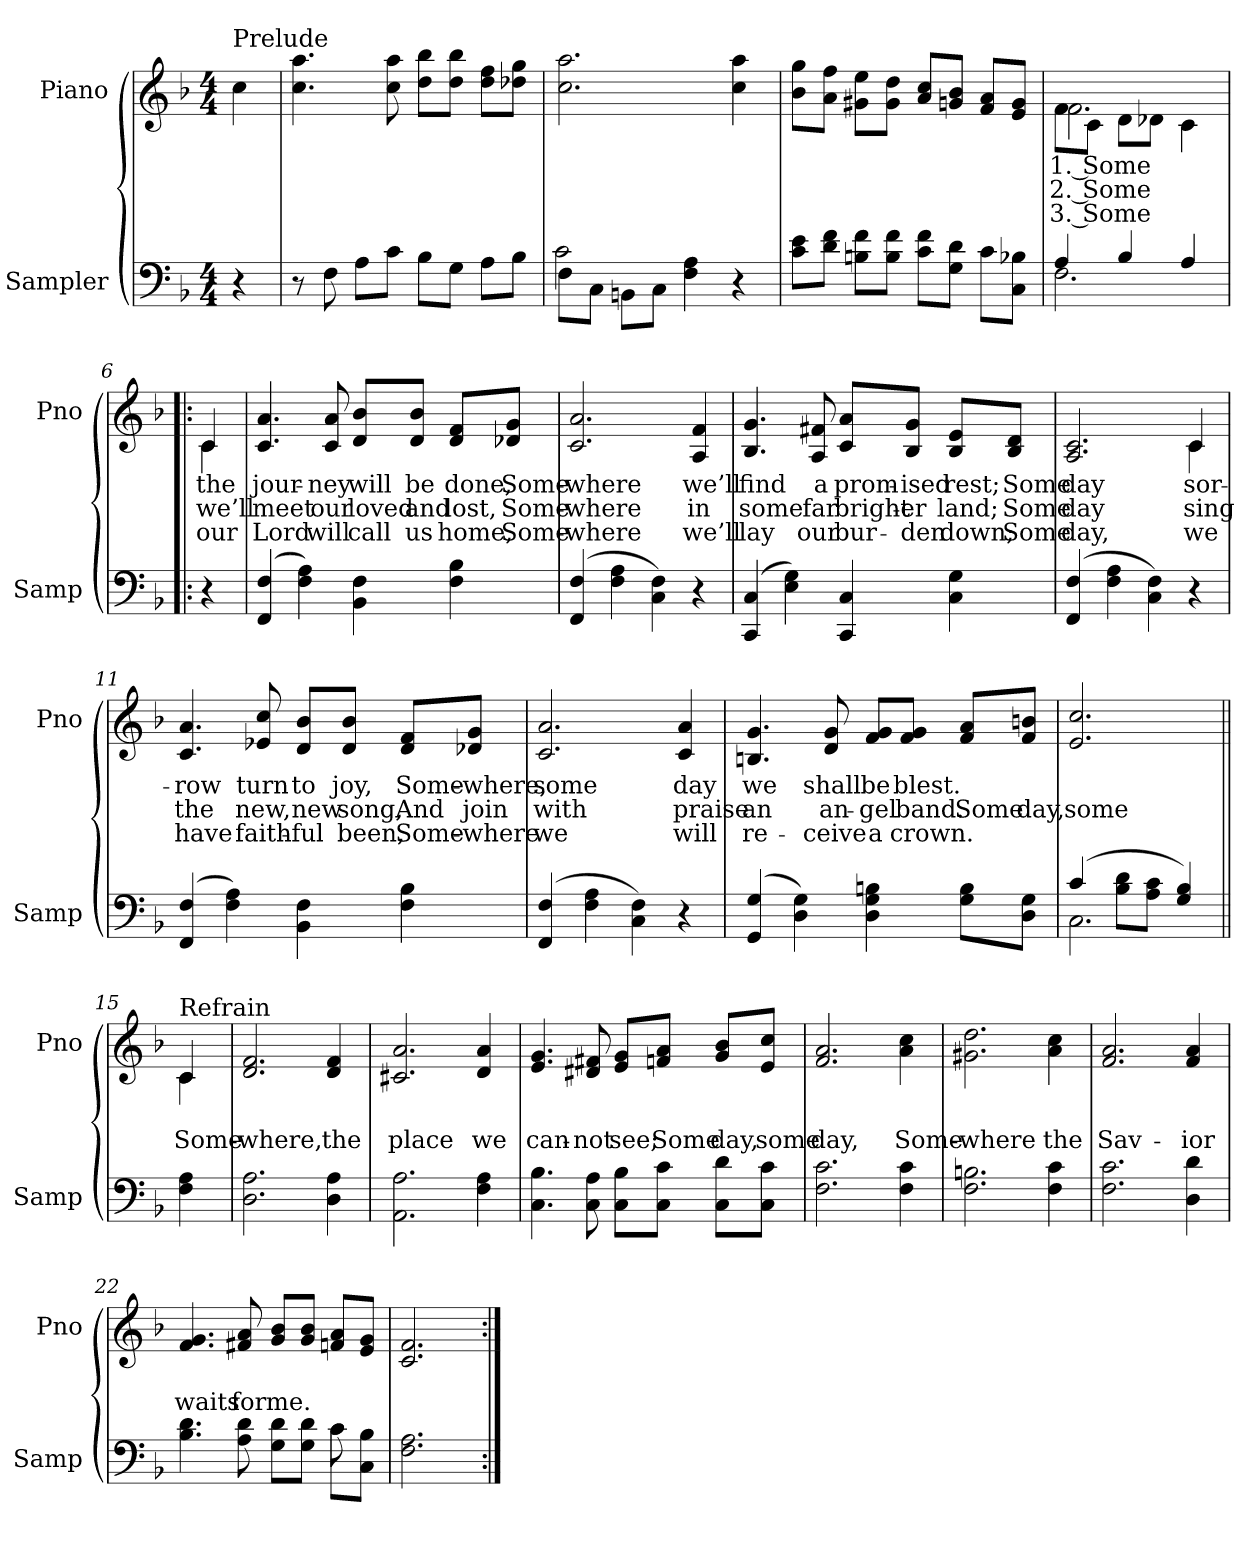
**kern	**kern	**text	**text	**text
*part2	*part1	*part1	*part1	*part1
*staff2	*staff1	*staff1	*staff1	*staff1
*I"Sampler	*I"Piano	*	*	*
*I'Samp	*I'Pno	*	*	*
*clefF4	*clefG2	*	*	*
*k[b-]	*k[b-]	*	*	*
*F:	*F:	*	*	*
*M4/4	*M4/4	*	*	*
=1	=1	=1	=1	=1
!	!LO:TX:t=Prelude	!	!	!
4r	4cc	.	.	.
=2	=2	=2	=2	=2
8r	4.cc 4.aa	.	.	.
8F\	.	.	.	.
8A\L	.	.	.	.
8c\J	8cc 8aa	.	.	.
8B-\L	8dd\ 8bb-\L	.	.	.
8G\J	8dd\ 8bb-\J	.	.	.
8A\L	8dd\ 8ff\L	.	.	.
8B-\J	8dd-X\ 8gg\J	.	.	.
=3	=3	=3	=3	=3
*^	*	*	*	*
8F\L	2c	2.cc 2.aa	.	.	.
8C\J	.	.	.	.	.
8BBn\L	.	.	.	.	.
8C\J	.	.	.	.	.
4F 4A	2ryy	.	.	.	.
4r	.	4cc 4aa	.	.	.
*v	*v	*	*	*	*
=4	=4	=4	=4	=4
8c\ 8e\L	8b-\ 8gg\L	.	.	.
8d\ 8f\J	8a\ 8ff\J	.	.	.
8Bn\ 8f\L	8g#X\ 8ee\L	.	.	.
8B\ 8f\J	8g#\ 8dd\J	.	.	.
8c\ 8f\L	8a/ 8cc/L	.	.	.
8G\ 8d\J	8gn/ 8b-/J	.	.	.
8c\L	8f/ 8a/L	.	.	.
8C\ 8B-X\J	8e/ 8g/J	.	.	.
=5	=5	=5	=5	=5
*^	*^	*	*	*
4A/	2.F	8f\L	2.f	1. Some	2. Some	3. Some
.	.	8c\J	.	.	.	.
4B-/	.	8d\L	.	.	.	.
.	.	8d-X\J	.	.	.	.
4A/	.	4c\	.	.	.	.
*v	*v	*	*	*	*	*
=6!|:	=6!|:	=6!|:	=6!|:	=6!|:	=6!|:
4r	4c/	4c	the	we’ll	our
*	*v	*v	*	*	*
=7	=7	=7	=7	=7
(4FF 4F	4.c 4.a	jour-	meet	Lord
4F 4A)	.	.	.	.
.	8c 8a	-ney	our	will
4BB- 4F	8d/ 8b-/L	will	loved	call
.	8d/ 8b-/J	be	and	us
4F 4B-	8d/ 8f/L	done,	lost,	home,
.	8d-X/ 8g/J	Some-	Some-	Some-
=8	=8	=8	=8	=8
(4FF 4F	2.c 2.a	-where	-where	-where
4F 4A	.	.	.	.
4C 4F)	.	.	.	.
4r	4A 4f	we’ll	in	we’ll
=9	=9	=9	=9	=9
(4CC 4C	4.B- 4.g	find	some	lay
4E 4G)	.	.	.	.
.	8A 8f#X	a	far	our
4CC 4C	8c/ 8a/L	prom-	bright-	bur-
.	8B-/ 8g/J	-ised	-er	-den
4C 4G	8B-/ 8e/L	rest;	land;	down;
.	8B-/ 8d/J	Some	Some	Some
=10	=10	=10	=10	=10
*	*^	*	*	*
(4FF 4F	2.A 2.c	2.ryy	day	day	day,
4F 4A	.	.	.	.	.
4C 4F)	.	.	.	.	.
4r	4c/	4c	sor-	sing	we
*	*v	*v	*	*	*
=11	=11	=11	=11	=11
(4FF 4F	4.c 4.a	-row	the	have
4F 4A)	.	.	.	.
.	8e-X 8cc	turn	new,	faith-
4BB- 4F	8d/ 8b-/L	to	new	-ful
.	8d/ 8b-/J	joy,	song,	been,
4F 4B-	8d/ 8f/L	Some-	And	Some-
.	8d-X/ 8g/J	-where,	join	-where
=12	=12	=12	=12	=12
(4FF 4F	2.c 2.a	some	with	we
4F 4A	.	.	.	.
4C 4F)	.	.	.	.
4r	4c 4a	day	praise	will
=13	=13	=13	=13	=13
(4GG 4G	4.Bn 4.g	we	an	re-
4D 4G)	.	.	.	.
.	8d 8g	shall	an-	-ceive
4D 4G 4Bn	8f/ 8g/L	be	-gel	a
.	8f/ 8g/J	blest.	band.	crown.
8G\ 8B\L	8f/ 8a/L	.	Some	.
8D\ 8G\J	8f/ 8bn/J	.	day,	.
=14	=14	=14	=14	=14
*^	*	*	*	*
(4c/	2.C	2.e 2.cc	.	some	.
8B-\ 8d\L	.	.	.	.	.
8A\ 8c\J	.	.	.	.	.
4G/ 4B-/)	.	.	.	.	.
*v	*v	*	*	*	*
=15||	=15||	=15||	=15||	=15||
*	*^	*	*	*
!	!LO:TX:t=Refrain	!	!	!	!
4F 4A	4c/	4c	.	Some-	.
*	*v	*v	*	*	*
=16	=16	=16	=16	=16
2.D 2.A	2.d 2.f	.	-where,	.
4D 4A	4d 4f	.	the	.
=17	=17	=17	=17	=17
2.AA 2.A	2.c#X 2.a	.	place	.
4F 4A	4d 4a	.	we	.
=18	=18	=18	=18	=18
4.C 4.B-	4.e 4.g	.	can-	.
8C 8A	8d#X 8f#X	.	-not	.
8C\ 8B-\L	8e/ 8g/L	.	see;	.
8C\ 8c\J	8fn/ 8a/J	.	Some	.
8C\ 8d\L	8g/ 8b-/L	.	day,	.
8C\ 8c\J	8e/ 8cc/J	.	some	.
=19	=19	=19	=19	=19
2.F 2.c	2.f 2.a	.	day,	.
4F 4c	4a 4cc	.	Some-	.
=20	=20	=20	=20	=20
2.F 2.Bn	2.g#X 2.dd	.	-where	.
4F 4c	4a 4cc	.	the	.
=21	=21	=21	=21	=21
2.F 2.c	2.f 2.a	.	Sav-	.
4D 4d	4f 4a	.	-ior	.
=22	=22	=22	=22	=22
*^	*	*	*	*
4.B- 4.d	2.ryy	4.f 4.g	.	waits	.
8A 8d	.	8f#X 8a	.	for	.
8G\ 8d\L	.	8g/ 8b-/L	.	me.	.
8G\ 8d\J	.	8g/ 8b-/J	.	.	.
8c\L	8c	8fn/ 8a/L	.	.	.
8C\ 8B-\J	8ryy	8e/ 8g/J	.	.	.
*v	*v	*	*	*	*
=23	=23	=23	=23	=23
2.F 2.A	2.c 2.f	.	.	.
=:|!	=:|!	=:|!	=:|!	=:|!
*-	*-	*-	*-	*-
